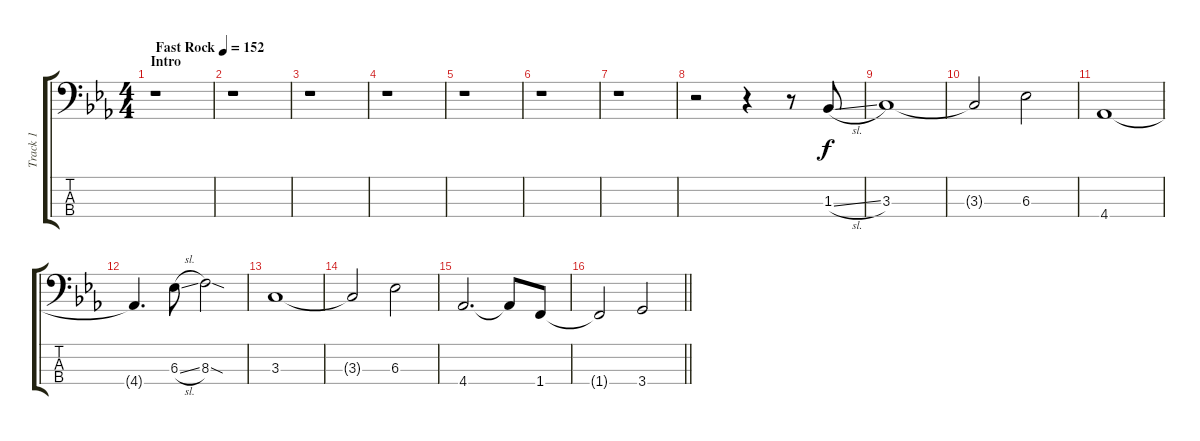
\track ("Track 1" "Track 1") {instrument electricbasspick}
\staff {score tabs}
\tuning (G2 D2 A1 E1) {hide}
\ts (4 4)
\section ("" "Intro")
\tempo (152 "Fast Rock")
\clef f4
\ks eb
r.1{dy f instrument electricbasspick} |
r.1 |
r.1 |
r.1 |
r.1 |
r.1 |
r.1 |
r.2 r.4 r.8 1.3{sl}.8 |
3.3.1 |
3.3{t}.2 6.3.2 |
4.4.1 |
4.4{t}.4{d} 6.3{sl}.8 8.3{sod}.2 |
3.3.1 |
3.3{t}.2 6.3.2 |
4.4.2{d} 4.4{t}.8 1.4.8 |
\barLineRight lightlight
1.4{t}.2 3.4.2
